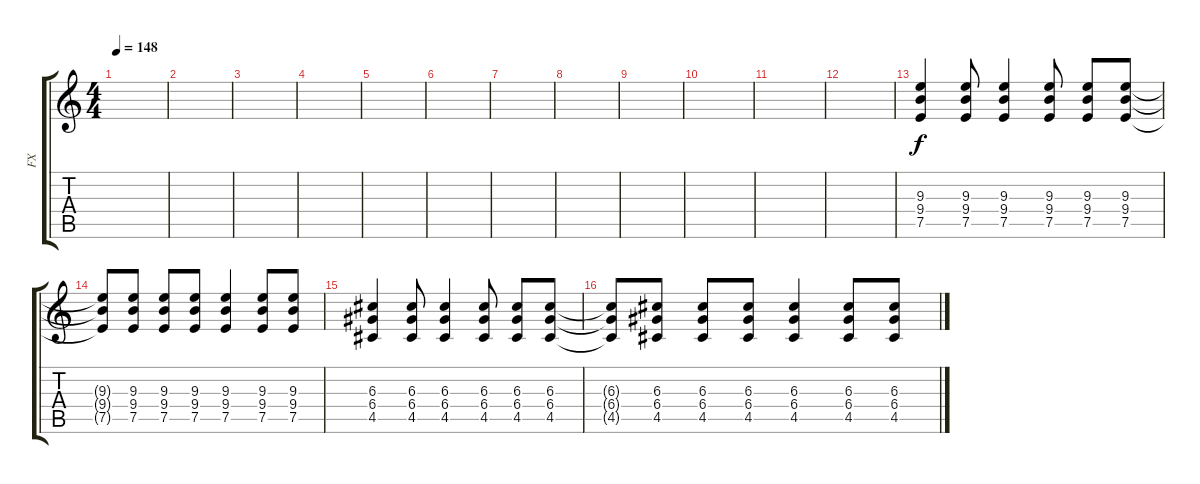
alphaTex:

\track ("FX" "FX") {instrument electricguitarjazz}
\staff {score tabs}
\tuning (E4 B3 G3 D3 A2 E2) {hide}
\ts (4 4)
\tempo 148
\clef g2
\ks c
|
|
|
|
|
|
|
|
|
|
|
|
(9.3 9.4 7.5).4{volume 9 balance 8 instrument distortionguitar} (9.3 9.4 7.5).8 (9.3 9.4 7.5).4 (9.3 9.4 7.5).8 (9.3 9.4 7.5).8 (9.3 9.4 7.5).8 |
(9.3{t} 9.4{t} 7.5{t}).8 (9.3 9.4 7.5).8 (9.3 9.4 7.5).8 (9.3 9.4 7.5).8 (9.3 9.4 7.5).4 (9.3 9.4 7.5).8 (9.3 9.4 7.5).8 |
(6.3 6.4 4.5).4 (6.3 6.4 4.5).8 (6.3 6.4 4.5).4 (6.3 6.4 4.5).8 (6.3 6.4 4.5).8 (6.3 6.4 4.5).8 |
(6.3{t} 6.4{t} 4.5{t}).8 (6.3 6.4 4.5).8 (6.3 6.4 4.5).8 (6.3 6.4 4.5).8 (6.3 6.4 4.5).4 (6.3 6.4 4.5).8 (6.3 6.4 4.5).8
